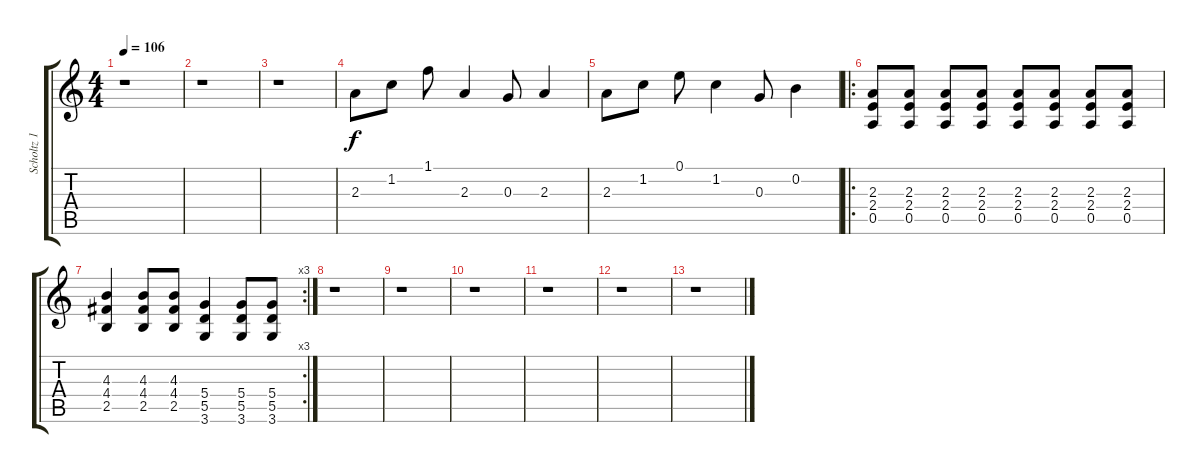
\track ("Scholtz 1" "Scholtz 1") {instrument acousticguitarsteel}
\staff {score tabs}
\tuning (E4 B3 G3 D3 A2 E2) {hide}
\ts (4 4)
\tempo 106
\clef g2
\ks c
r.1{dy f} |
r.1 |
r.1 |
2.3.8 1.2.8 1.1.8 2.3.4 0.3.8 2.3.4 |
2.3.8 1.2.8 0.1.8 1.2.4 0.3.8 0.2.4 |
\ro
(2.3 2.4 0.5).8 (2.3 2.4 0.5).8 (2.3 2.4 0.5).8 (2.3 2.4 0.5).8 (2.3 2.4 0.5).8 (2.3 2.4 0.5).8 (2.3 2.4 0.5).8 (2.3 2.4 0.5).8 |
\rc 3
(4.3 4.4 2.5).4 (4.3 4.4 2.5).8 (4.3 4.4 2.5).8 (5.4 5.5 3.6).4 (5.4 5.5 3.6).8 (5.4 5.5 3.6).8 |
r.1 |
r.1 |
r.1 |
r.1 |
r.1 |
r.1
